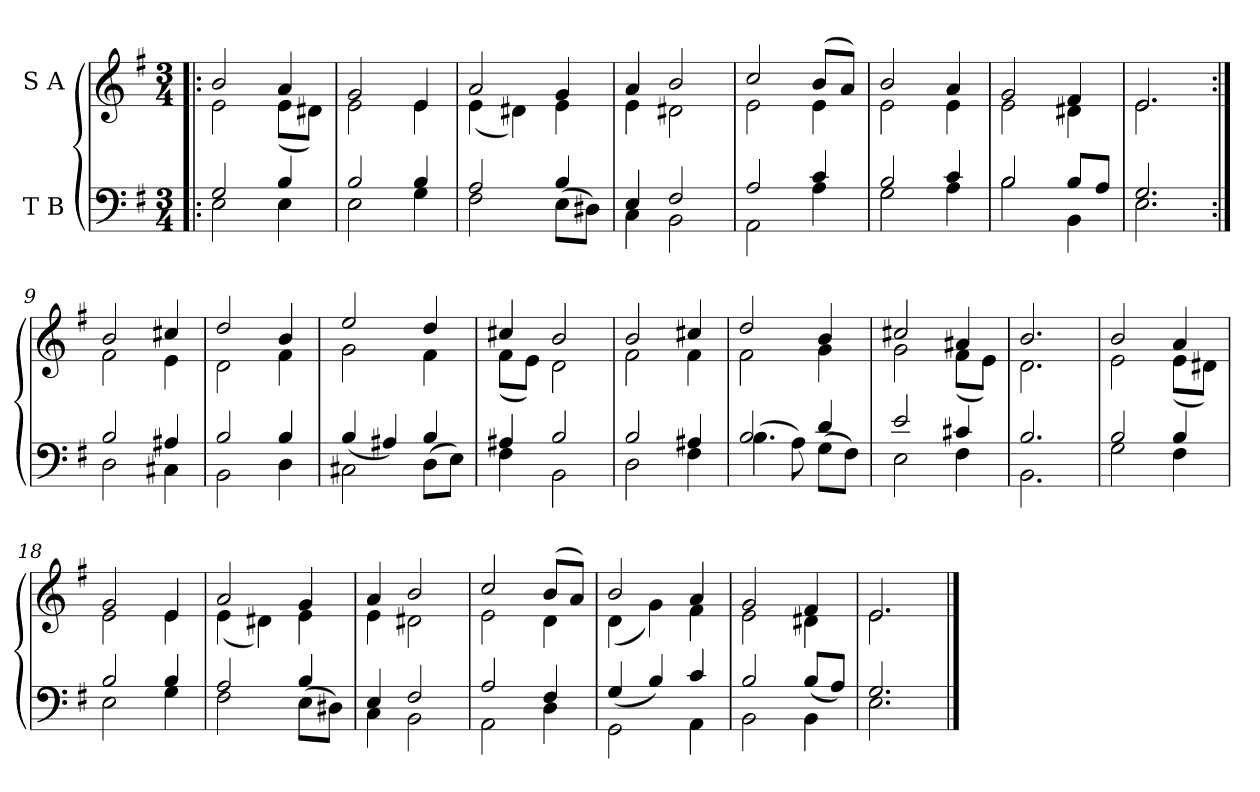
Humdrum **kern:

**kern	**kern
*part2	*part1
*staff2	*staff1
*I"T B	*I"S A
*clefF4	*clefG2
*k[f#]	*k[f#]
*M3/4	*M3/4
=1!|:	=1!|:
*^	*^
*	*^	*	*
2.ryy	2G/	2E\	2b/	2e\
.	4B/	4E\	4a/	(<8e\L
.	.	.	.	8d#X\J)
=2	=2	=2	=2	=2
2.ryy	2B/	2E\	2g/	2e\
.	4B/	4G\	4e/	4e\
=3	=3	=3	=3	=3
2.ryy	2A/	2F#\	2a/	(<4e\
.	.	.	.	4d#X\)
.	4B/	(<8E\L	4g/	4e\
.	.	8D#X\J)	.	.
=4	=4	=4	=4	=4
2.ryy	4E/	4C\	4a/	4e\
.	2F#/	2BB\	2b/	2d#X\
=5	=5	=5	=5	=5
2.ryy	2A/	2AA\	2cc/	2e\
.	4c/	4A\	(>8b/L	4e\
.	.	.	8a/J)	.
=6	=6	=6	=6	=6
2.ryy	2B/	2G\	2b/	2e\
.	4c/	4A\	4a/	4e\
!!LO:LB:g=z	!!
=7	=7	=7	=7	=7
2.ryy	2B/	2B\	2g/	2e\
.	8B/L	4BB\	4f#/	4d#X\
.	8A/J	.	.	.
=8	=8	=8	=8	=8
2.ryy	2.G/	2.E\	2.e/	2.e\
=9:|!	=9:|!	=9:|!	=9:|!	=9:|!
2.ryy	2B/	2D\	2b/	2f#\
.	4A#X/	4C#X\	4cc#X/	4e\
=10	=10	=10	=10	=10
2.ryy	2B/	2BB\	2dd/	2d\
.	4B/	4D\	4b/	4f#\
=11	=11	=11	=11	=11
2.ryy	(>4B/	2C#X\	2ee/	2g\
.	4A#X/)	.	.	.
.	4B/	(<8D\L	4dd/	4f#\
.	.	8E\J)	.	.
=12	=12	=12	=12	=12
2.ryy	4A#X/	4F#\	4cc#X/	(<8f#\L
.	.	.	.	8e\J)
.	2B/	2BB\	2b/	2d\
!!LO:LB:g=z	!!
=13	=13	=13	=13	=13
2.ryy	2B/	2D\	2b/	2f#\
.	4A#X/	4F#\	4cc#X/	4f#\
=14	=14	=14	=14	=14
2.ryy	2B/	(<4.B\	2dd/	2f#\
.	.	8A\)	.	.
.	4d/	(<8G\L	4b/	4g\
.	.	8F#\J)	.	.
=15	=15	=15	=15	=15
2.ryy	2e/	2E\	2cc#X/	2g\
.	4c#X/	4F#\	4a#X/	(<8f#\L
.	.	.	.	8e\J)
=16	=16	=16	=16	=16
2.ryy	2.B/	2.BB\	2.b/	2.d\
=17	=17	=17	=17	=17
2.ryy	2B/	2G\	2b/	2e\
.	4B/	4F#\	4a/	(<8e\L
.	.	.	.	8d#X\J)
=18	=18	=18	=18	=18
2.ryy	2B/	2E\	2g/	2e\
.	4B/	4G\	4e/	4e\
!!LO:LB:g=z	!!
=19	=19	=19	=19	=19
2.ryy	2A/	2F#\	2a/	(<4e\
.	.	.	.	4d#X\)
.	4B/	(<8E\L	4g/	4e\
.	.	8D#X\J)	.	.
=20	=20	=20	=20	=20
2.ryy	4E/	4C\	4a/	4e\
.	2F#/	2BB\	2b/	2d#X\
=21	=21	=21	=21	=21
2.ryy	2A/	2AA\	2cc/	2e\
.	4F#/	4D\	(>8b/L	4d\
.	.	.	8a/J)	.
=22	=22	=22	=22	=22
2.ryy	(>4G/	2GG\	2b/	(<4d\
.	4B/)	.	.	4g\)
.	4c/	4AA\	4a/	4f#\
=23	=23	=23	=23	=23
2.ryy	2B/	2BB\	2g/	2e\
.	(>8B/L	4BB\	4f#/	4d#X\
.	8A/J)	.	.	.
=24	=24	=24	=24	=24
2.ryy	2.G/	2.E\	2.e/	2.e\
*v	*v	*v	*	*
*	*v	*v
==	==
*-	*-
